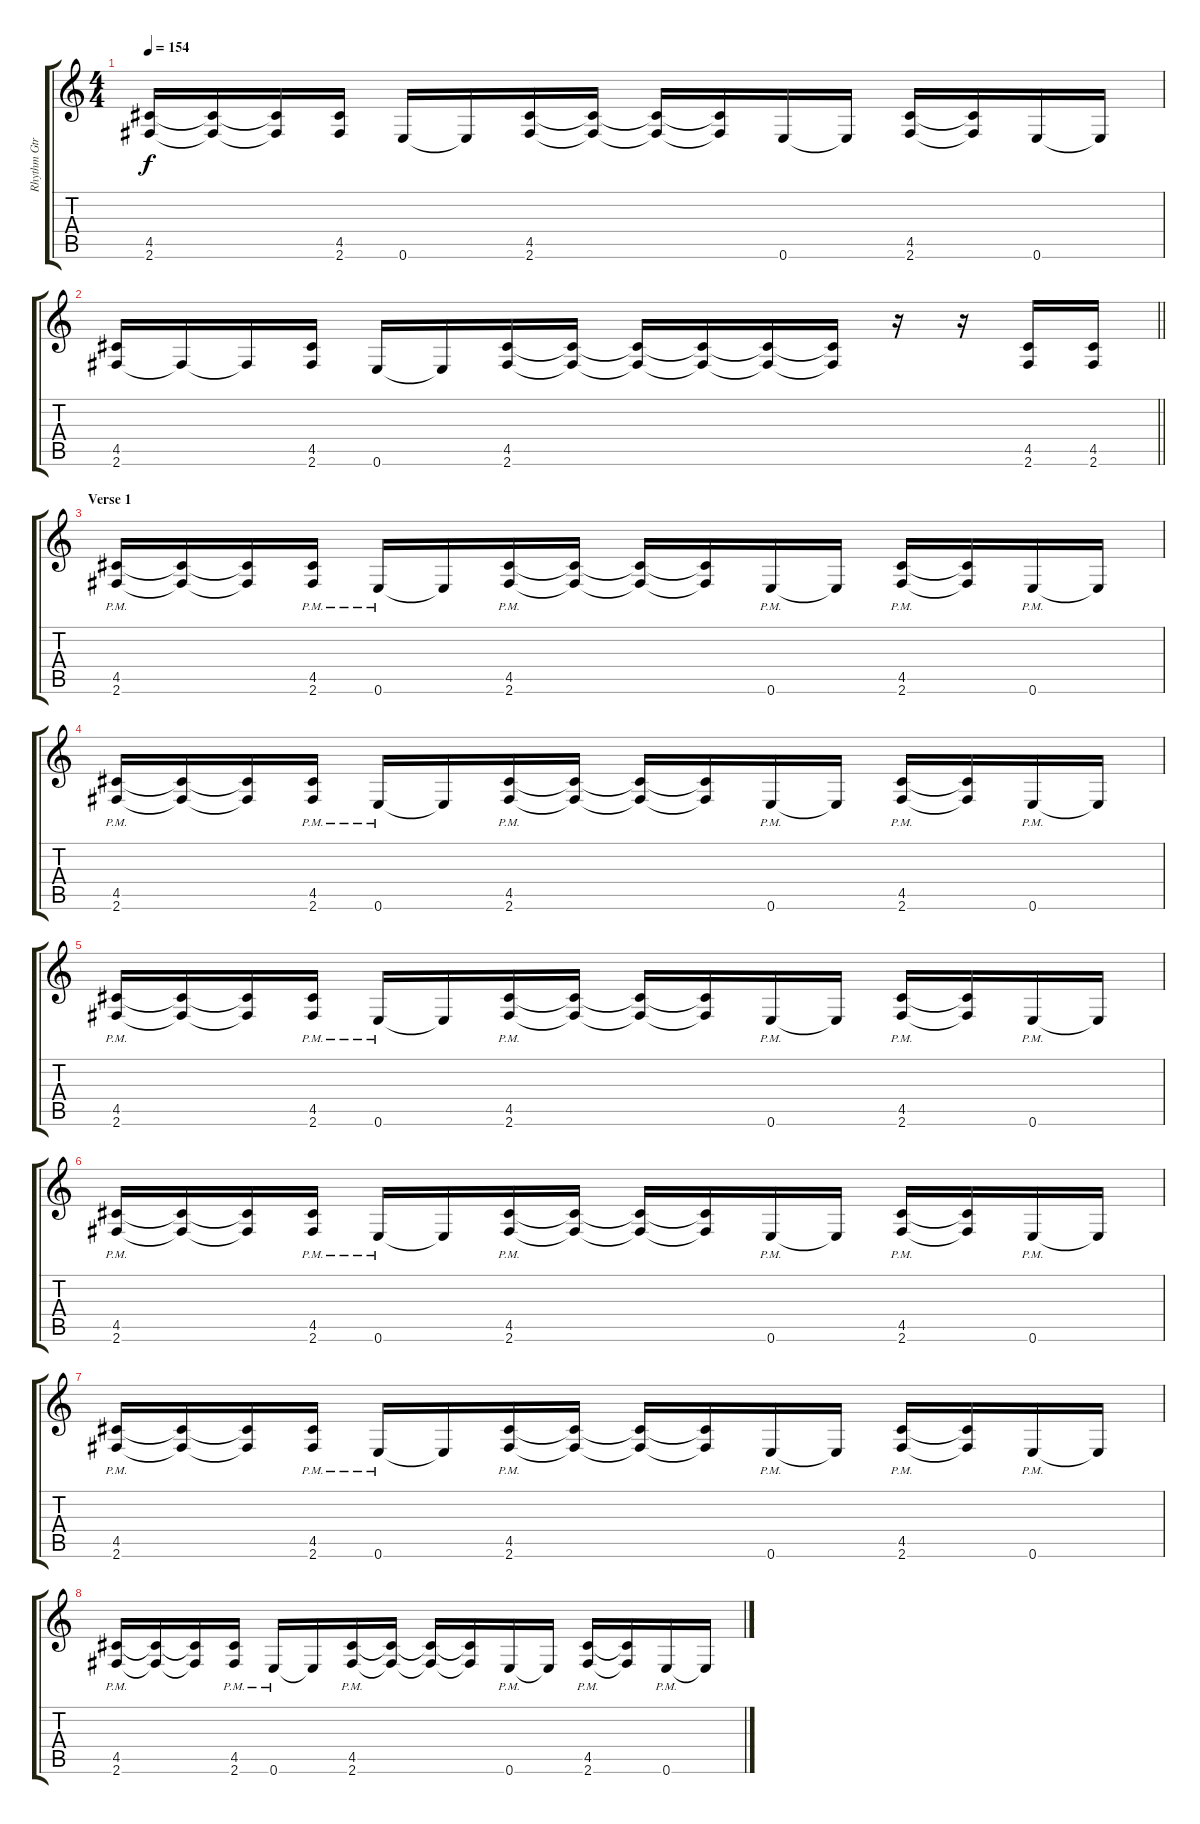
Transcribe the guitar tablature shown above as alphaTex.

\track ("Rhythm Gtr" "Rhythm Gtr") {instrument overdrivenguitar}
\staff {score tabs}
\tuning (E4 B3 G3 D3 A2 E2) {hide}
\ts (4 4)
\tempo 154
\clef g2
\ks c
(4.5 2.6).16{dy f} (4.5{t} 2.6{t}).16 (4.5{t} 2.6{t}).16 (4.5 2.6).16 0.6.16 0.6{t}.16 (4.5 2.6).16 (4.5{t} 2.6{t}).16 (4.5{t} 2.6{t}).16 (4.5{t} 2.6{t}).16 0.6.16 0.6{t}.16 (4.5 2.6).16 (4.5{t} 2.6{t}).16 0.6.16 0.6{t}.16 |
\barLineRight lightlight
(4.5 2.6).16 2.6{t}.16 2.6{t}.16 (4.5 2.6).16 0.6.16 0.6{t}.16 (4.5 2.6).16 (4.5{t} 2.6{t}).16 (4.5{t} 2.6{t}).16 (4.5{t} 2.6{t}).16 (4.5{t} 2.6{t}).16 (4.5{t} 2.6{t}).16 r.16 r.16 (4.5 2.6).16 (4.5 2.6).16 |
\section ("" "Verse 1")
(4.5{pm} 2.6{pm}).16 (4.5{t} 2.6{t}).16 (4.5{t} 2.6{t}).16 (4.5{pm} 2.6{pm}).16 0.6{pm}.16 0.6{t}.16 (4.5{pm} 2.6{pm}).16 (4.5{t} 2.6{t}).16 (4.5{t} 2.6{t}).16 (4.5{t} 2.6{t}).16 0.6{pm}.16 0.6{t}.16 (4.5{pm} 2.6{pm}).16 (4.5{t} 2.6{t}).16 0.6{pm}.16 0.6{t}.16 |
(4.5{pm} 2.6{pm}).16 (4.5{t} 2.6{t}).16 (4.5{t} 2.6{t}).16 (4.5{pm} 2.6{pm}).16 0.6{pm}.16 0.6{t}.16 (4.5{pm} 2.6{pm}).16 (4.5{t} 2.6{t}).16 (4.5{t} 2.6{t}).16 (4.5{t} 2.6{t}).16 0.6{pm}.16 0.6{t}.16 (4.5{pm} 2.6{pm}).16 (4.5{t} 2.6{t}).16 0.6{pm}.16 0.6{t}.16 |
(4.5{pm} 2.6{pm}).16 (4.5{t} 2.6{t}).16 (4.5{t} 2.6{t}).16 (4.5{pm} 2.6{pm}).16 0.6{pm}.16 0.6{t}.16 (4.5{pm} 2.6{pm}).16 (4.5{t} 2.6{t}).16 (4.5{t} 2.6{t}).16 (4.5{t} 2.6{t}).16 0.6{pm}.16 0.6{t}.16 (4.5{pm} 2.6{pm}).16 (4.5{t} 2.6{t}).16 0.6{pm}.16 0.6{t}.16 |
(4.5{pm} 2.6{pm}).16 (4.5{t} 2.6{t}).16 (4.5{t} 2.6{t}).16 (4.5{pm} 2.6{pm}).16 0.6{pm}.16 0.6{t}.16 (4.5{pm} 2.6{pm}).16 (4.5{t} 2.6{t}).16 (4.5{t} 2.6{t}).16 (4.5{t} 2.6{t}).16 0.6{pm}.16 0.6{t}.16 (4.5{pm} 2.6{pm}).16 (4.5{t} 2.6{t}).16 0.6{pm}.16 0.6{t}.16 |
(4.5{pm} 2.6{pm}).16 (4.5{t} 2.6{t}).16 (4.5{t} 2.6{t}).16 (4.5{pm} 2.6{pm}).16 0.6{pm}.16 0.6{t}.16 (4.5{pm} 2.6{pm}).16 (4.5{t} 2.6{t}).16 (4.5{t} 2.6{t}).16 (4.5{t} 2.6{t}).16 0.6{pm}.16 0.6{t}.16 (4.5{pm} 2.6{pm}).16 (4.5{t} 2.6{t}).16 0.6{pm}.16 0.6{t}.16 |
(4.5{pm} 2.6{pm}).16 (4.5{t} 2.6{t}).16 (4.5{t} 2.6{t}).16 (4.5{pm} 2.6{pm}).16 0.6{pm}.16 0.6{t}.16 (4.5{pm} 2.6{pm}).16 (4.5{t} 2.6{t}).16 (4.5{t} 2.6{t}).16 (4.5{t} 2.6{t}).16 0.6{pm}.16 0.6{t}.16 (4.5{pm} 2.6{pm}).16 (4.5{t} 2.6{t}).16 0.6{pm}.16 0.6{t}.16
